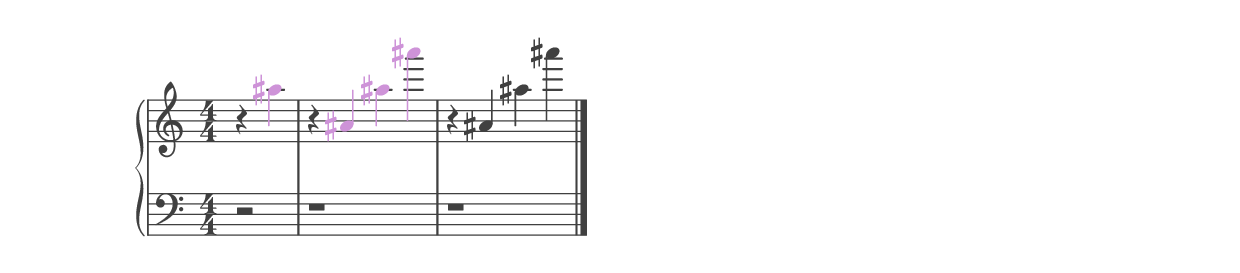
%% ----------------------------------------------------------------------------
%% Generated on: 2018 December 27
%% Note Name: A5#
%% Octave: 5
%% Clef: treble
%% Filename: 122-62-5-treble-A5#
%% ----------------------------------------------------------------------------

\version "2.19.82"

\include "../piano_note_colors.ly"

\header {
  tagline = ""
}

upper = {
  \clef treble
  \numericTimeSignature
  \override NoteHead.color = #colorized-note
  \override Stem.color = #colorized-note
  \override Accidental.color = #colorized-note
  % treble note in color
  r4 ais''4
  % treble octave in color
  r4 ais'4 ais''4 ais'''4
  \override NoteHead.color = #default-black
  \override Stem.color = #default-black
  \override Accidental.color = #default-black
  % treble octave repeat in black
  r4 ais'4 ais''4 ais'''4
  \bar "|."
}

lower = {
  \clef bass
  \numericTimeSignature
  \override NoteHead.color = #colorized-note
  \override Stem.color = #colorized-note
  \override Accidental.color = #colorized-note
  % bass note in color
  r2
  % bass octave in color
  r1
  \override NoteHead.color = #default-black
  \override Stem.color = #default-black
  \override Accidental.color = #default-black
  % bass octave repeat in black
  r1
}

\score {
  \new PianoStaff <<
    \context Score
    \applyContext #(override-color-for-all-grobs default-black)
    \time 4/4
    \partial 2
    \new Staff = upper { \upper }
    \new Staff = lower { \lower }
  >>
  \layout { }
  \midi { }
}